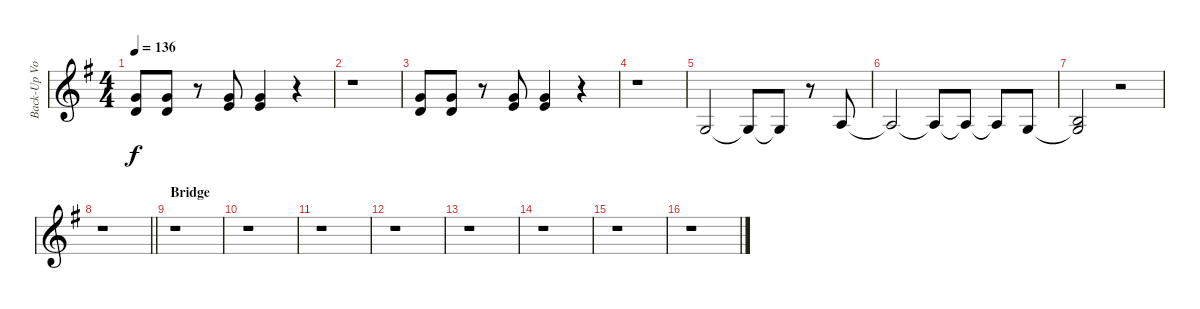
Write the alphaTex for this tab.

\track ("Back-Up Vocals" "Back-Up Vo") {instrument clarinet}
\staff {score}
\tuning (E4 B3 G3 D3 A2 E2) {hide}
\ts (4 4)
\tempo 136
\clef g2
\ks g
(3.1 3.2).8{dy f} (3.1 3.2).8 r.8 (3.1 5.2).8 (3.1 5.2).4 r.4 |
r.1 |
(3.1 3.2).8 (3.1 3.2).8 r.8 (3.1 5.2).8 (3.1 5.2).4 r.4 |
r.1 |
0.3.2 0.3{t}.8 0.3{t}.8 r.8 2.3.8 |
2.3{t}.2 2.3{t}.8 2.3{t}.8 2.3{t}.8 0.3.8 |
(0.2 0.3{t}).2 r.2 |
\barLineRight lightlight
r.1 |
\section ("" "Bridge")
r.1 |
r.1 |
r.1 |
r.1 |
r.1 |
r.1 |
r.1 |
r.1
